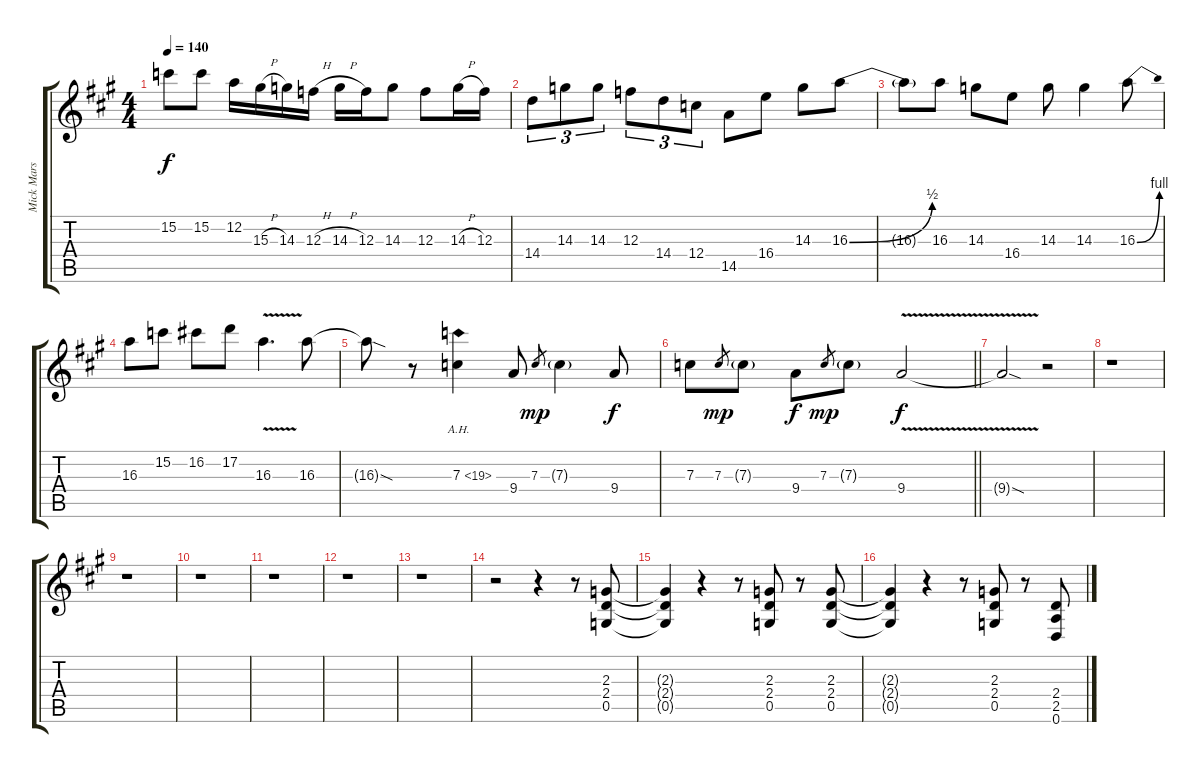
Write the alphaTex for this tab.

\track ("Mick Mars" "Mick Mars") {instrument distortionguitar}
\staff {score tabs}
\tuning (D4 A3 F3 C3 G2 D2) {hide}
\ts (4 4)
\tempo 140
\clef g2
\ks a
15.2{t}.8{dy f} 15.2.8 12.2.16 15.3{h}.16 14.3.16 12.3{h}.16 14.3{h}.16 12.3.16 14.3.8 12.3.8 14.3{h}.16 12.3.16 |
14.4.8{tu (3 2)} 14.3.8{tu (3 2)} 14.3.8{tu (3 2)} 12.3.8{tu (3 2)} 14.4.8{tu (3 2)} 12.4.8{tu (3 2)} 14.5.8 16.4.8 14.3.8 16.3{be (bend 0 0 60 2)}.8 |
16.3{t}.8 16.3.8 14.3.8 16.4.8 14.3.8 14.3.4 16.3{be (bend 0 0 60 4)}.8 |
16.3.8 15.2.8 16.2.8 17.2.8 16.3{v}.4{d} 16.3.8 |
16.3{sod t}.8 r.8 7.3{ah 12}.4 9.4.8 7.3.8{gr dy mp} 7.3{g}.4 9.4.8{dy f} |
\barLineRight lightlight
7.3.8 7.3.8{gr dy mp} 7.3{g}.8 9.4.8{dy f} 7.3.8{gr dy mp} 7.3{g}.8 9.4{v}.2{dy f} |
9.4{sod t}.2 r.2 |
r.1 |
r.1 |
r.1 |
r.1 |
r.1 |
r.1 |
r.2 r.4 r.8 (2.3 2.4 0.5).8 |
(2.3{t} 2.4{t} 0.5{t}).4 r.4 r.8 (2.3 2.4 0.5).8 r.8 (2.3 2.4 0.5).8 |
(2.3{t} 2.4{t} 0.5{t}).4 r.4 r.8 (2.3 2.4 0.5).8 r.8 (2.4 2.5 0.6).8
